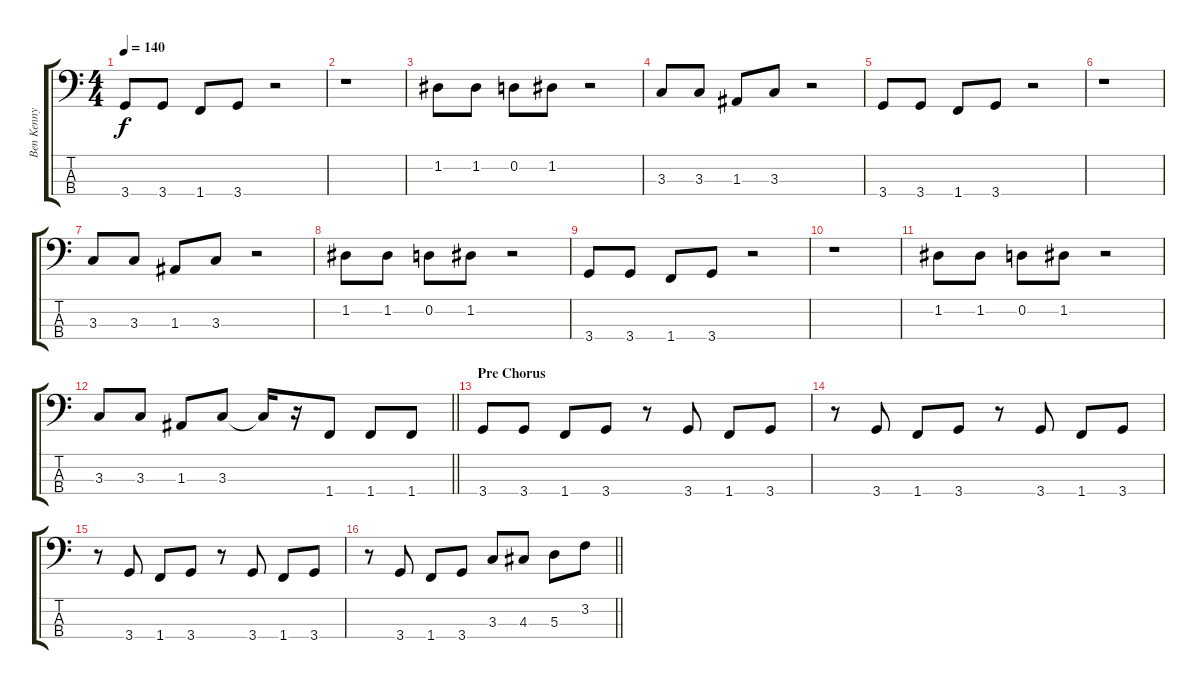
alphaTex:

\track ("Ben Kenny [Bass]" "Ben Kenny ") {instrument electricbassfinger}
\staff {score tabs}
\tuning (G2 D2 A1 E1) {hide}
\ts (4 4)
\tempo 140
\clef f4
\ks c
3.4.8{dy f} 3.4.8 1.4.8 3.4.8 r.2 |
r.1 |
1.2.8 1.2.8 0.2.8 1.2.8 r.2 |
3.3.8 3.3.8 1.3.8 3.3.8 r.2 |
3.4.8 3.4.8 1.4.8 3.4.8 r.2 |
r.1 |
3.3.8 3.3.8 1.3.8 3.3.8 r.2 |
1.2.8 1.2.8 0.2.8 1.2.8 r.2 |
3.4.8 3.4.8 1.4.8 3.4.8 r.2 |
r.1 |
1.2.8 1.2.8 0.2.8 1.2.8 r.2 |
\barLineRight lightlight
3.3.8 3.3.8 1.3.8 3.3.8 3.3{t}.16 r.16 1.4.8 1.4.8 1.4.8 |
\section ("" "Pre Chorus")
3.4.8 3.4.8 1.4.8 3.4.8 r.8 3.4.8 1.4.8 3.4.8 |
r.8 3.4.8 1.4.8 3.4.8 r.8 3.4.8 1.4.8 3.4.8 |
r.8 3.4.8 1.4.8 3.4.8 r.8 3.4.8 1.4.8 3.4.8 |
\barLineRight lightlight
r.8 3.4.8 1.4.8 3.4.8 3.3.8 4.3.8 5.3.8 3.2.8
